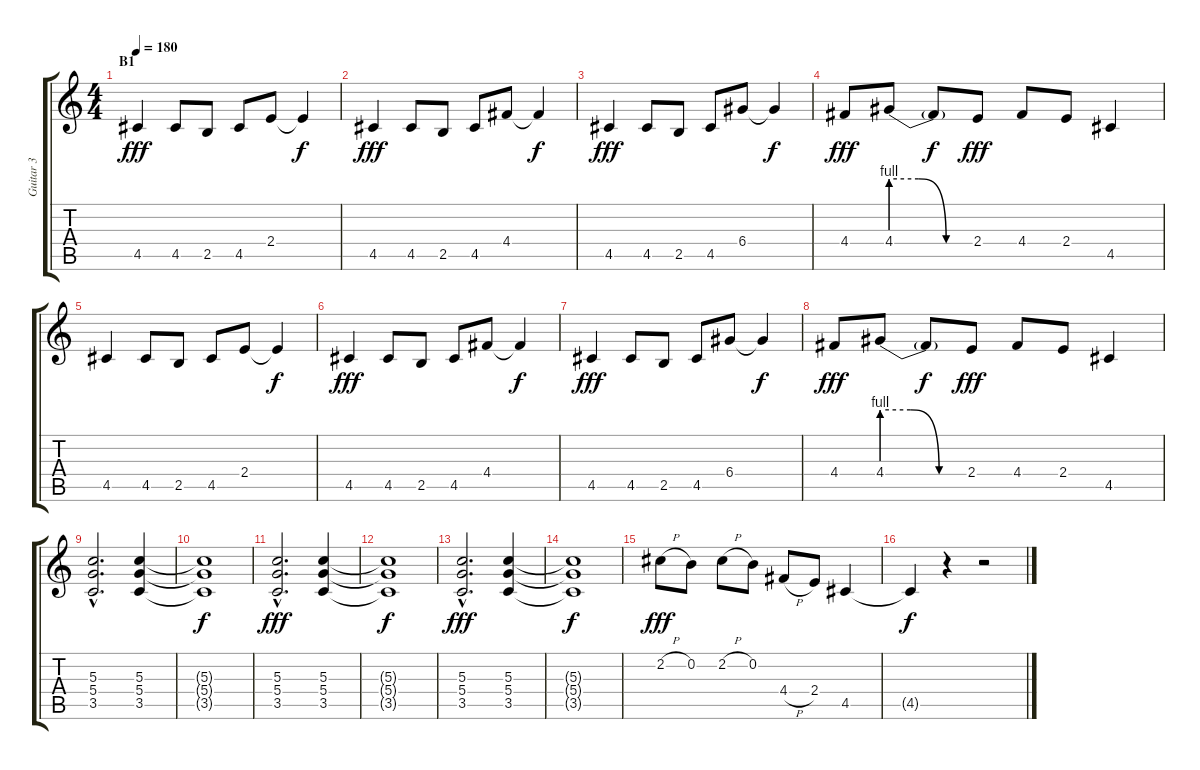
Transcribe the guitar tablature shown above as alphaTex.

\track ("Guitar 3" "Guitar 3") {instrument distortionguitar}
\staff {score tabs}
\tuning (E4 B3 G3 D3 A2 E2) {hide}
\ts (4 4)
\section ("" "B1")
\tempo 180
\clef g2
\ks c
4.5.4{dy fff} 4.5.8 2.5.8 4.5.8 2.4.8 2.4{t}.4{dy f} |
4.5.4{dy fff} 4.5.8 2.5.8 4.5.8 4.4.8 4.4{t}.4{dy f} |
4.5.4{dy fff} 4.5.8 2.5.8 4.5.8 6.4.8 6.4{t}.4{dy f} |
4.4.8{dy fff} 4.4{be (custom 0 4 20 4 40 0 60 0)}.8 4.4{t}.8{dy f} 2.4.8{dy fff} 4.4.8 2.4.8 4.5.4 |
4.5.4 4.5.8 2.5.8 4.5.8 2.4.8 2.4{t}.4{dy f} |
4.5.4{dy fff} 4.5.8 2.5.8 4.5.8 4.4.8 4.4{t}.4{dy f} |
4.5.4{dy fff} 4.5.8 2.5.8 4.5.8 6.4.8 6.4{t}.4{dy f} |
4.4.8{dy fff} 4.4{be (custom 0 4 20 4 40 0 60 0)}.8 4.4{t}.8{dy f} 2.4.8{dy fff} 4.4.8 2.4.8 4.5.4 |
(5.3{hac} 5.4{hac} 3.5{hac}).2{d} (5.3 5.4 3.5).4 |
(5.3{t} 5.4{t} 3.5{t}).1{dy f} |
(5.3{hac} 5.4{hac} 3.5{hac}).2{d dy fff} (5.3 5.4 3.5).4 |
(5.3{t} 5.4{t} 3.5{t}).1{dy f} |
(5.3{hac} 5.4{hac} 3.5{hac}).2{d dy fff} (5.3 5.4 3.5).4 |
(5.3{t} 5.4{t} 3.5{t}).1{dy f} |
2.2{h}.8{dy fff} 0.2.8 2.2{h}.8 0.2.8 4.4{h}.8 2.4.8 4.5.4 |
4.5{t}.4{dy f} r.4 r.2
